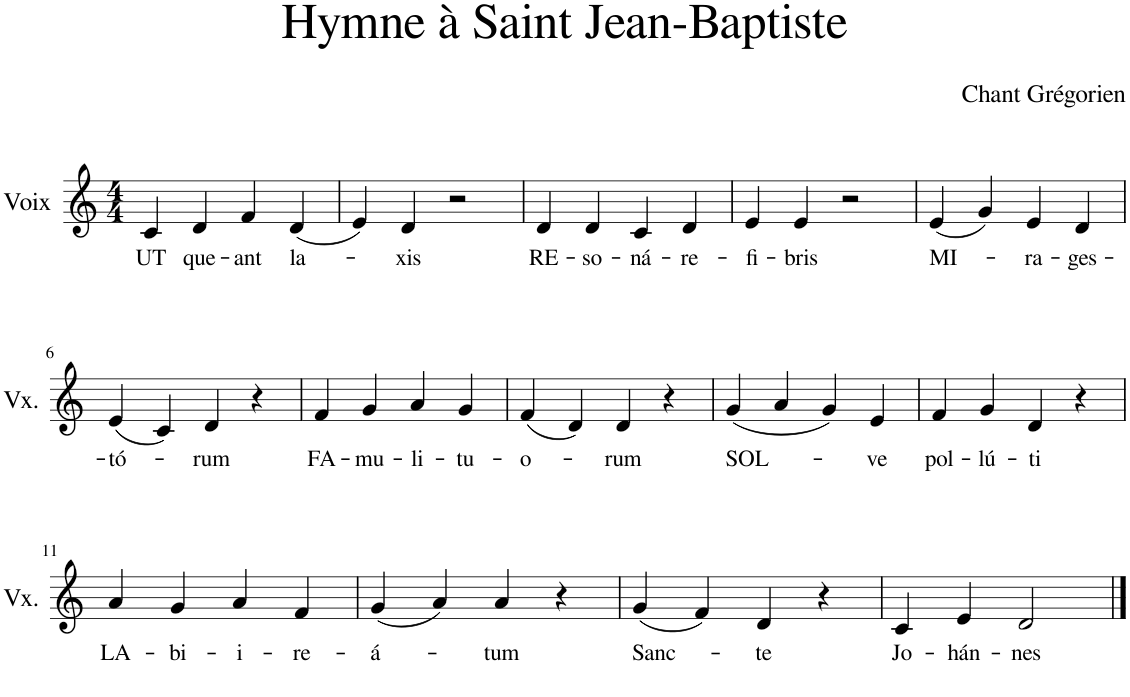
**kern	**text
*part1	*part1
*staff1	*staff1
*I"Voix	*
*I'Vx.	*
*clefG2	*
*k[]	*
*M4/4	*
=1	=1
!	!LO:LY:b
4c/	UT
!	!LO:LY:b
4d/	que-
!	!LO:LY:b
4f/	-ant
!	!LO:LY:b
(4d/	la-
=2	=2
4e/)	.
!	!LO:LY:b
4d/	-xis
2r	.
=3	=3
!	!LO:LY:b
4d/	RE-
!	!LO:LY:b
4d/	-so-
!	!LO:LY:b
4c/	-ná-
!	!LO:LY:b
4d/	-re-
=4	=4
!	!LO:LY:b
4e/	-fi-
!	!LO:LY:b
4e/	-bris
2r	.
=5	=5
!	!LO:LY:b
(4e/	MI-
4g/)	.
!	!LO:LY:b
4e/	-ra-
!	!LO:LY:b
4d/	ges-
!!LO:LB:g=z
=6	=6
!	!LO:LY:b
(4e/	-tó-
4c/)	.
!	!LO:LY:b
4d/	-rum
4r	.
=7	=7
!	!LO:LY:b
4f/	FA-
!	!LO:LY:b
4g/	-mu-
!	!LO:LY:b
4a/	-li-
!	!LO:LY:b
4g/	-tu-
=8	=8
!	!LO:LY:b
(4f/	-o-
4d/)	.
!	!LO:LY:b
4d/	-rum
4r	.
=9	=9
!	!LO:LY:b
(4g/	SOL-
4a/	.
4g/)	.
!	!LO:LY:b
4e/	-ve
=10	=10
!	!LO:LY:b
4f/	pol-
!	!LO:LY:b
4g/	-lú-
!	!LO:LY:b
4d/	-ti
4r	.
!!LO:LB:g=z
=11	=11
!	!LO:LY:b
4a/	LA-
!	!LO:LY:b
4g/	-bi-
!	!LO:LY:b
4a/	-i-
!	!LO:LY:b
4f/	-re-
=12	=12
!	!LO:LY:b
(4g/	-á-
4a/)	.
!	!LO:LY:b
4a/	-tum
4r	.
=13	=13
!	!LO:LY:b
(4g/	Sanc-
4f/)	.
!	!LO:LY:b
4d/	-te
4r	.
=14	=14
!	!LO:LY:b
4c/	Jo-
!	!LO:LY:b
4e/	-hán-
!	!LO:LY:b
2d/	-nes
==	==
*-	*-
